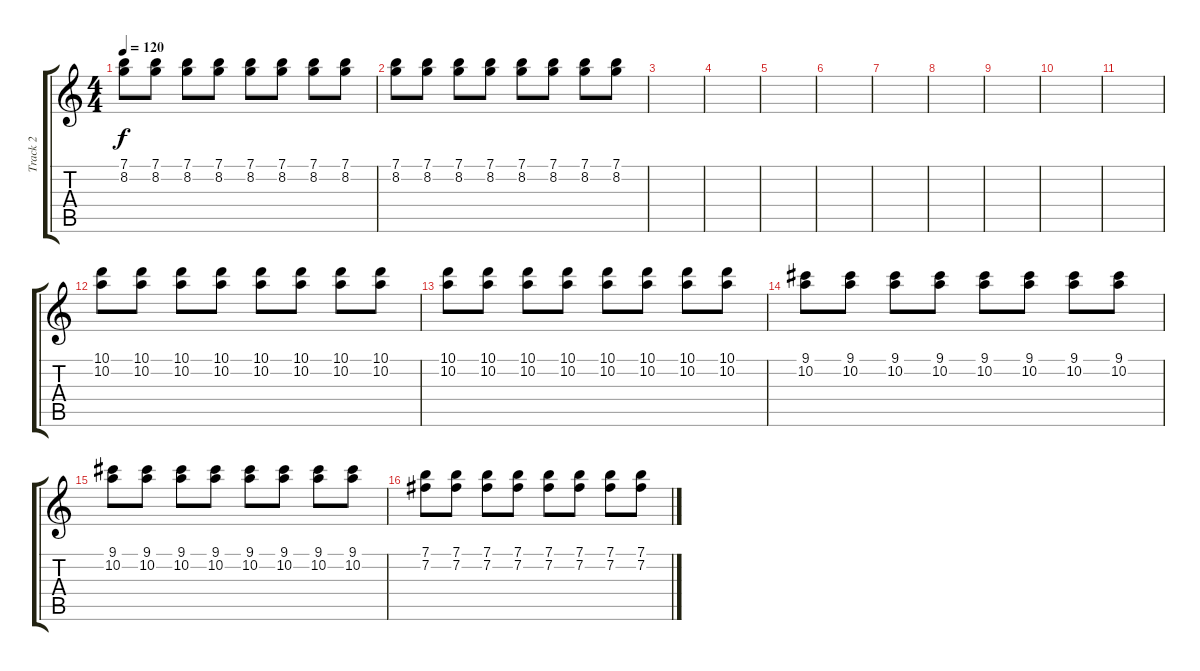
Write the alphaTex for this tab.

\track ("Track 2" "Track 2") {instrument acousticguitarsteel}
\staff {score tabs}
\tuning (E4 B3 G3 D3 A2 E2) {hide}
\ts (4 4)
\tempo 120
\clef g2
\ks c
(7.1 8.2).8{dy f} (7.1 8.2).8 (7.1 8.2).8 (7.1 8.2).8 (7.1 8.2).8 (7.1 8.2).8 (7.1 8.2).8 (7.1 8.2).8 |
(7.1 8.2).8 (7.1 8.2).8 (7.1 8.2).8 (7.1 8.2).8 (7.1 8.2).8 (7.1 8.2).8 (7.1 8.2).8 (7.1 8.2).8 |
|
|
|
|
|
|
|
|
|
(10.1 10.2).8 (10.1 10.2).8 (10.1 10.2).8 (10.1 10.2).8 (10.1 10.2).8 (10.1 10.2).8 (10.1 10.2).8 (10.1 10.2).8 |
(10.1 10.2).8 (10.1 10.2).8 (10.1 10.2).8 (10.1 10.2).8 (10.1 10.2).8 (10.1 10.2).8 (10.1 10.2).8 (10.1 10.2).8 |
(9.1 10.2).8 (9.1 10.2).8 (9.1 10.2).8 (9.1 10.2).8 (9.1 10.2).8 (9.1 10.2).8 (9.1 10.2).8 (9.1 10.2).8 |
(9.1 10.2).8 (9.1 10.2).8 (9.1 10.2).8 (9.1 10.2).8 (9.1 10.2).8 (9.1 10.2).8 (9.1 10.2).8 (9.1 10.2).8 |
(7.1 7.2).8 (7.1 7.2).8 (7.1 7.2).8 (7.1 7.2).8 (7.1 7.2).8 (7.1 7.2).8 (7.1 7.2).8 (7.1 7.2).8
